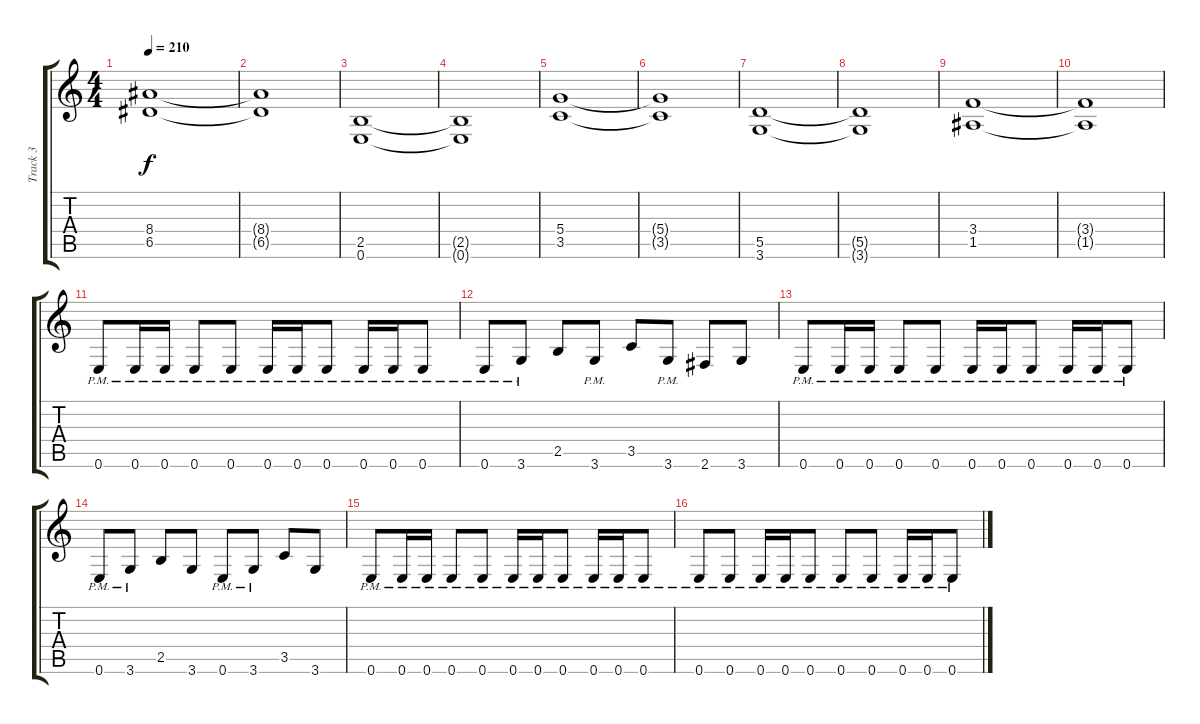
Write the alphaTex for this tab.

\track ("Track 3" "Track 3") {instrument overdrivenguitar}
\staff {score tabs}
\tuning (E4 B3 G3 D3 A2 E2) {hide}
\ts (4 4)
\tempo 210
\clef g2
\ks c
(8.4 6.5).1{dy f} |
(8.4{t} 6.5{t}).1 |
(2.5 0.6).1 |
(2.5{t} 0.6{t}).1 |
(5.4 3.5).1 |
(5.4{t} 3.5{t}).1 |
(5.5 3.6).1 |
(5.5{t} 3.6{t}).1 |
(3.4 1.5).1 |
(3.4{t} 1.5{t}).1 |
0.6{pm}.8 0.6{pm}.16 0.6{pm}.16 0.6{pm}.8 0.6{pm}.8 0.6{pm}.16 0.6{pm}.16 0.6{pm}.8 0.6{pm}.16 0.6{pm}.16 0.6{pm}.8 |
0.6{pm}.8 3.6{pm}.8 2.5.8 3.6{pm}.8 3.5.8 3.6{pm}.8 2.6.8 3.6.8 |
0.6{pm}.8 0.6{pm}.16 0.6{pm}.16 0.6{pm}.8 0.6{pm}.8 0.6{pm}.16 0.6{pm}.16 0.6{pm}.8 0.6{pm}.16 0.6{pm}.16 0.6{pm}.8 |
0.6{pm}.8 3.6{pm}.8 2.5.8 3.6.8 0.6{pm}.8 3.6{pm}.8 3.5.8 3.6.8 |
0.6{pm}.8 0.6{pm}.16 0.6{pm}.16 0.6{pm}.8 0.6{pm}.8 0.6{pm}.16 0.6{pm}.16 0.6{pm}.8 0.6{pm}.16 0.6{pm}.16 0.6{pm}.8 |
0.6{pm}.8 0.6{pm}.8 0.6{pm}.16 0.6{pm}.16 0.6{pm}.8 0.6{pm}.8 0.6{pm}.8 0.6{pm}.16 0.6{pm}.16 0.6{pm}.8
